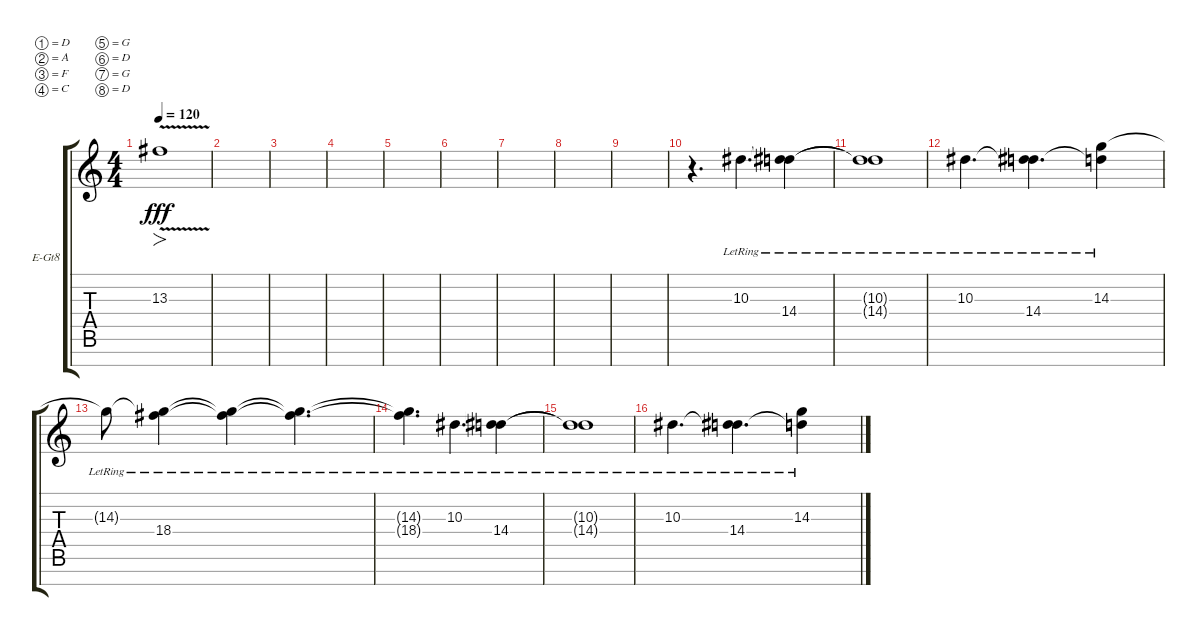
\bracketExtendMode groupsimilarinstruments
\firstSystemTrackNameOrientation horizontal
\otherSystemsTrackNameOrientation horizontal
\track ("Tape Delay" "E-Gt8") {instrument overdrivenguitar}
\staff {score tabs}
\tuning (D4 A3 F3 C3 G2 D2 G1 D1)
\ts (4 4)
\tempo 120
\clef g2
\ks c
13.3{v t}.1{fo dy fff} |
|
|
|
|
|
|
|
|
r.4{d} 10.3{lr}.4{d} (14.4{lr} 10.3{lr t}).4 |
(14.4{lr t} 10.3{lr t}).1 |
10.3{lr}.4{d} (14.4{lr} 10.3{lr t}).4{d} (14.3{lr} 14.4{lr t}).4 |
14.3{lr t}.8 (18.4 14.3{lr t}).4 (14.3{lr t} 18.4{t}).4 (14.3{lr t} 18.4{t}).4{d} |
(14.3{lr t} 18.4{t}).4{d} 10.3{lr}.4{d} (14.4{lr} 10.3{lr t}).4 |
(14.4{lr t} 10.3{lr t}).1 |
10.3{lr}.4{d} (14.4{lr} 10.3{lr t}).4{d} (14.3{lr} 14.4{lr t}).4
